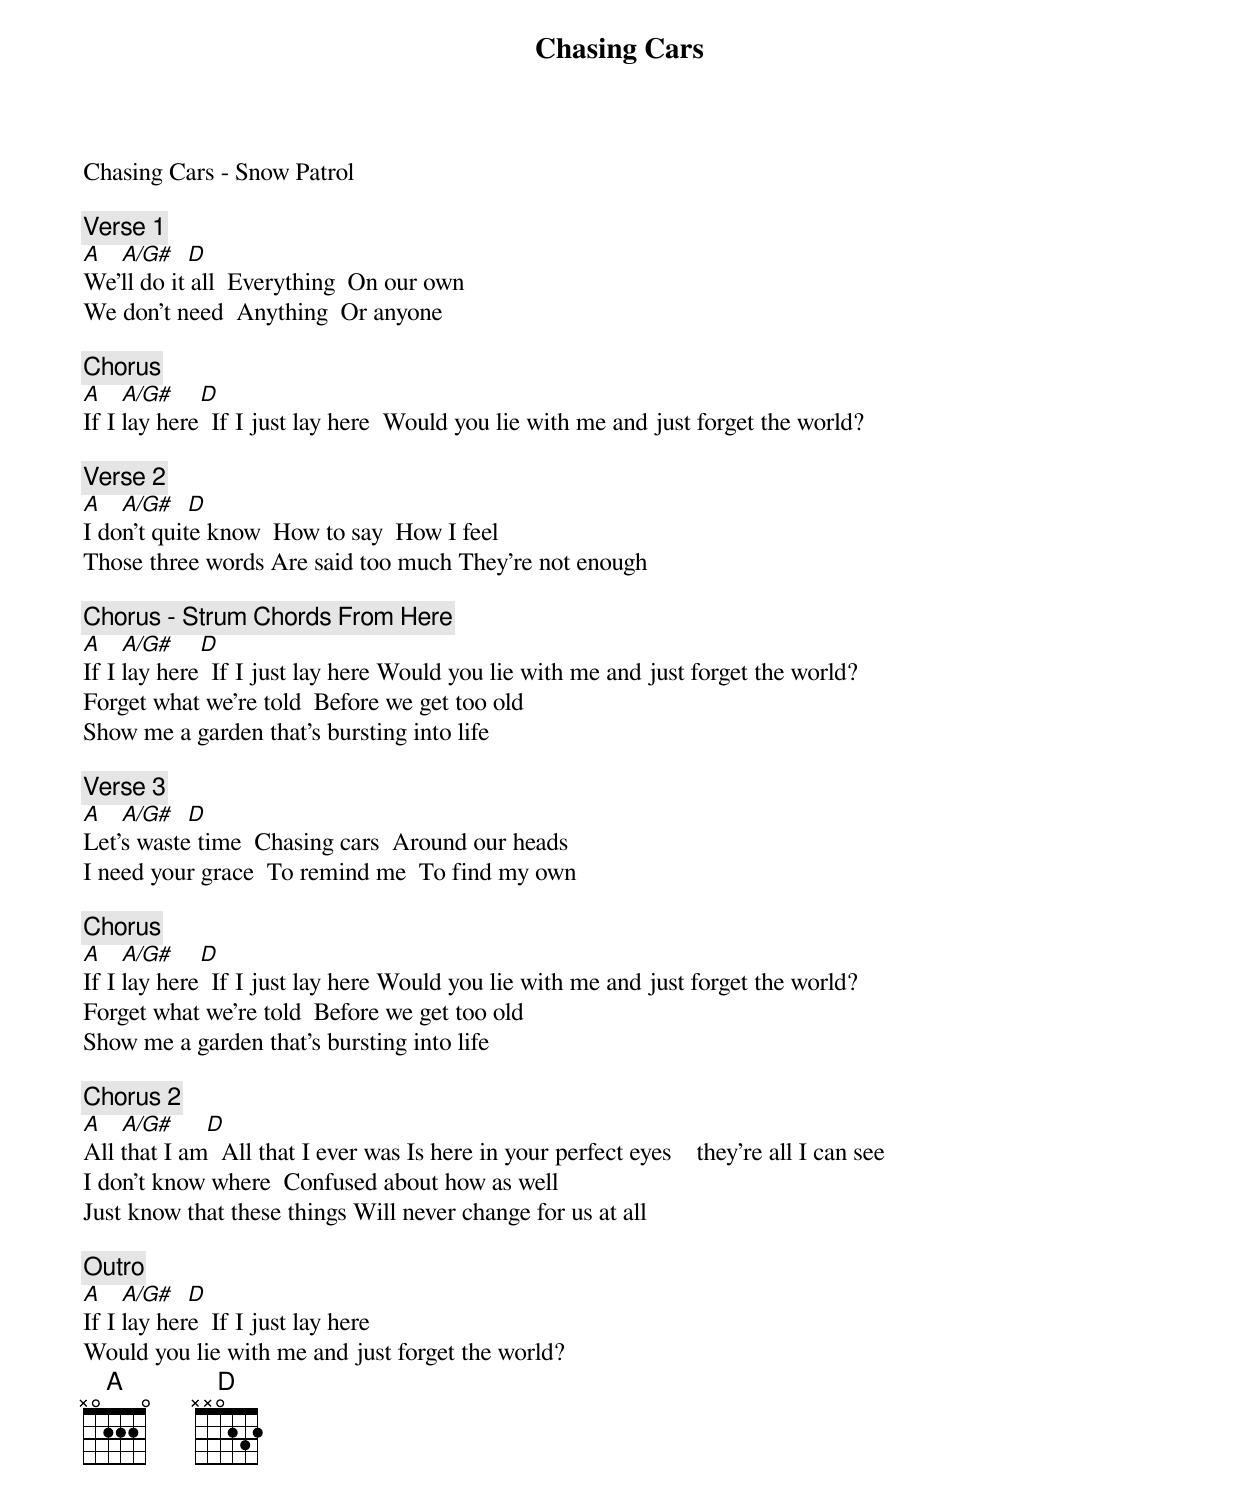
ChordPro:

{title: Chasing Cars}
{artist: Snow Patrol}
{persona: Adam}
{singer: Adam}
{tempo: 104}
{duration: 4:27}
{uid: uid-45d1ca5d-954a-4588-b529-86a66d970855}
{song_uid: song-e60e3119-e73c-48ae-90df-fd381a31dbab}



Chasing Cars - Snow Patrol

{comment: Verse 1}
[A]			[A/G#]		[D]
We'll do it all 	Everything 	On our own
We don't need 	Anything 	Or anyone

{comment: Chorus}
[A]			[A/G#]				[D]
If I lay here 	If I just lay here 	Would you lie with me and just forget the world?

{comment: Verse 2}
[A]			[A/G#]		[D]
I don't quite know		How to say 	How I feel
Those three words Are said too much They're not enough

{comment: Chorus - Strum Chords From Here}
[A]			[A/G#]				[D]
If I lay here 	If I just lay here Would you lie with me and just forget the world?
Forget what we're told 	Before we get too old
Show me a garden that's bursting into life

{comment: Verse 3}
[A]			[A/G#]		[D]
Let's waste time 	Chasing cars 	Around our heads
I need your grace 	To remind me 	To find my own

{comment: Chorus}
[A]			[A/G#]				[D]
If I lay here 	If I just lay here Would you lie with me and just forget the world?
Forget what we're told 	Before we get too old
Show me a garden that's bursting into life

{comment: Chorus 2}
[A]			[A/G#]					[D]
All that I am  All that I ever was Is here in your perfect eyes    they're all I can see
I don't know where 	Confused about how as well
Just know that these things Will never change for us at all

{comment: Outro}
[A]			[A/G#]		[D]
If I lay here 	If I just lay here
Would you lie with me and just forget the world?
